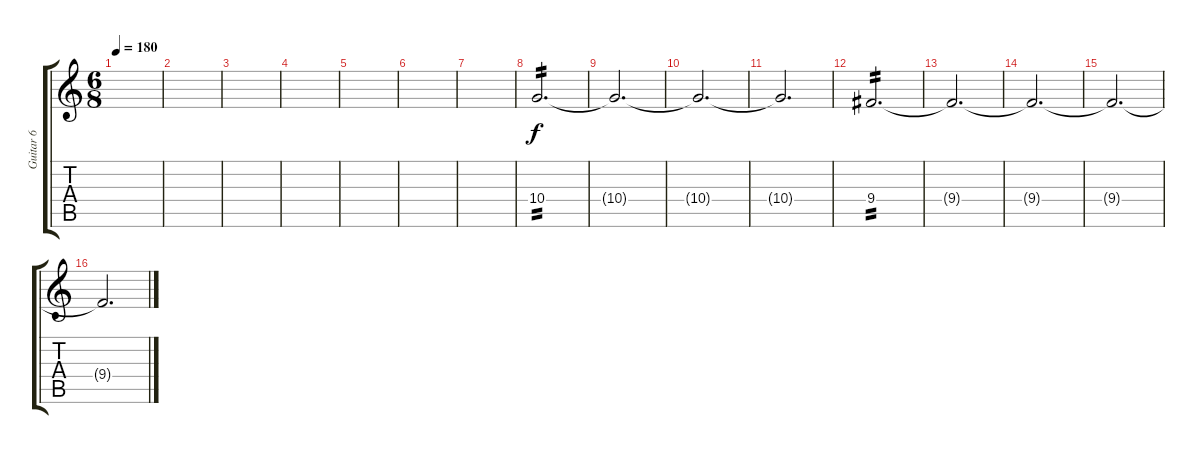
\track ("Guitar 6" "Guitar 6") {instrument distortionguitar}
\staff {score tabs}
\tuning (B3 Gb3 D3 A2 E2 B1) {hide}
\ts (6 8)
\tempo 180
\clef g2
\ks c
|
|
|
|
|
|
|
10.4.2{d tp 2} |
10.4{t}.2{d} |
10.4{t}.2{d} |
10.4{t}.2{d} |
9.4.2{d tp 2} |
9.4{t}.2{d} |
9.4{t}.2{d} |
9.4{t}.2{d} |
9.4{t}.2{d}
